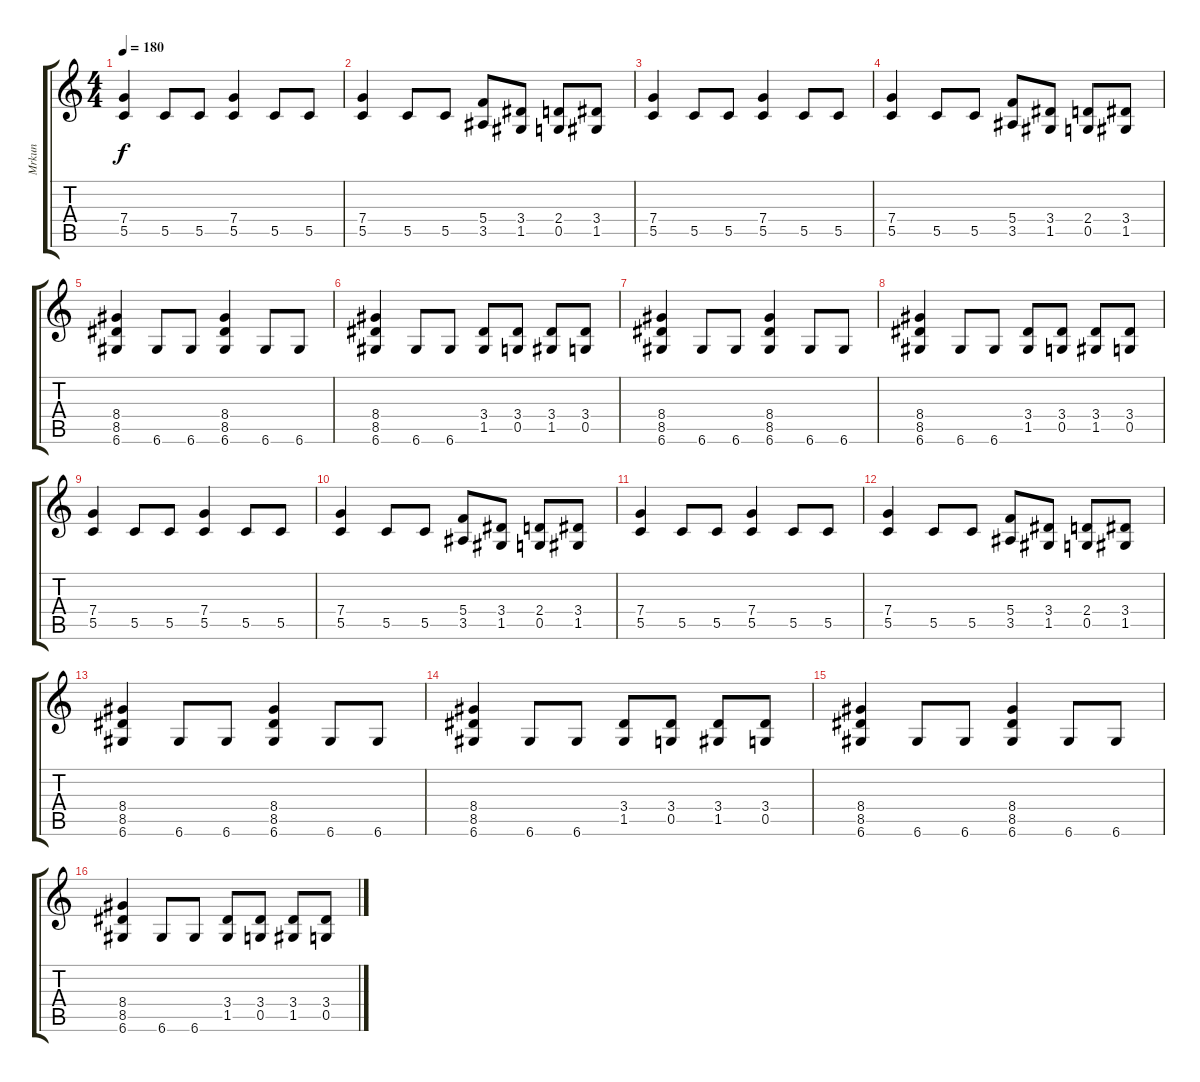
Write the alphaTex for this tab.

\track ("Mrkun" "Mrkun") {instrument distortionguitar}
\staff {score tabs}
\tuning (D4 A3 F3 C3 G2 D2) {hide}
\ts (4 4)
\tempo 180
\clef g2
\ks c
(7.4 5.5).4{dy f} 5.5.8 5.5.8 (7.4 5.5).4 5.5.8 5.5.8 |
(7.4 5.5).4 5.5.8 5.5.8 (5.4 3.5).8 (3.4 1.5).8 (2.4 0.5).8 (3.4 1.5).8 |
(7.4 5.5).4 5.5.8 5.5.8 (7.4 5.5).4 5.5.8 5.5.8 |
(7.4 5.5).4 5.5.8 5.5.8 (5.4 3.5).8 (3.4 1.5).8 (2.4 0.5).8 (3.4 1.5).8 |
(8.4 8.5 6.6).4 6.6.8 6.6.8 (8.4 8.5 6.6).4 6.6.8 6.6.8 |
(8.4 8.5 6.6).4 6.6.8 6.6.8 (3.4 1.5).8 (3.4 0.5).8 (3.4 1.5).8 (3.4 0.5).8 |
(8.4 8.5 6.6).4 6.6.8 6.6.8 (8.4 8.5 6.6).4 6.6.8 6.6.8 |
(8.4 8.5 6.6).4 6.6.8 6.6.8 (3.4 1.5).8 (3.4 0.5).8 (3.4 1.5).8 (3.4 0.5).8 |
(7.4 5.5).4 5.5.8 5.5.8 (7.4 5.5).4 5.5.8 5.5.8 |
(7.4 5.5).4 5.5.8 5.5.8 (5.4 3.5).8 (3.4 1.5).8 (2.4 0.5).8 (3.4 1.5).8 |
(7.4 5.5).4 5.5.8 5.5.8 (7.4 5.5).4 5.5.8 5.5.8 |
(7.4 5.5).4 5.5.8 5.5.8 (5.4 3.5).8 (3.4 1.5).8 (2.4 0.5).8 (3.4 1.5).8 |
(8.4 8.5 6.6).4 6.6.8 6.6.8 (8.4 8.5 6.6).4 6.6.8 6.6.8 |
(8.4 8.5 6.6).4 6.6.8 6.6.8 (3.4 1.5).8 (3.4 0.5).8 (3.4 1.5).8 (3.4 0.5).8 |
(8.4 8.5 6.6).4 6.6.8 6.6.8 (8.4 8.5 6.6).4 6.6.8 6.6.8 |
(8.4 8.5 6.6).4 6.6.8 6.6.8 (3.4 1.5).8 (3.4 0.5).8 (3.4 1.5).8 (3.4 0.5).8
